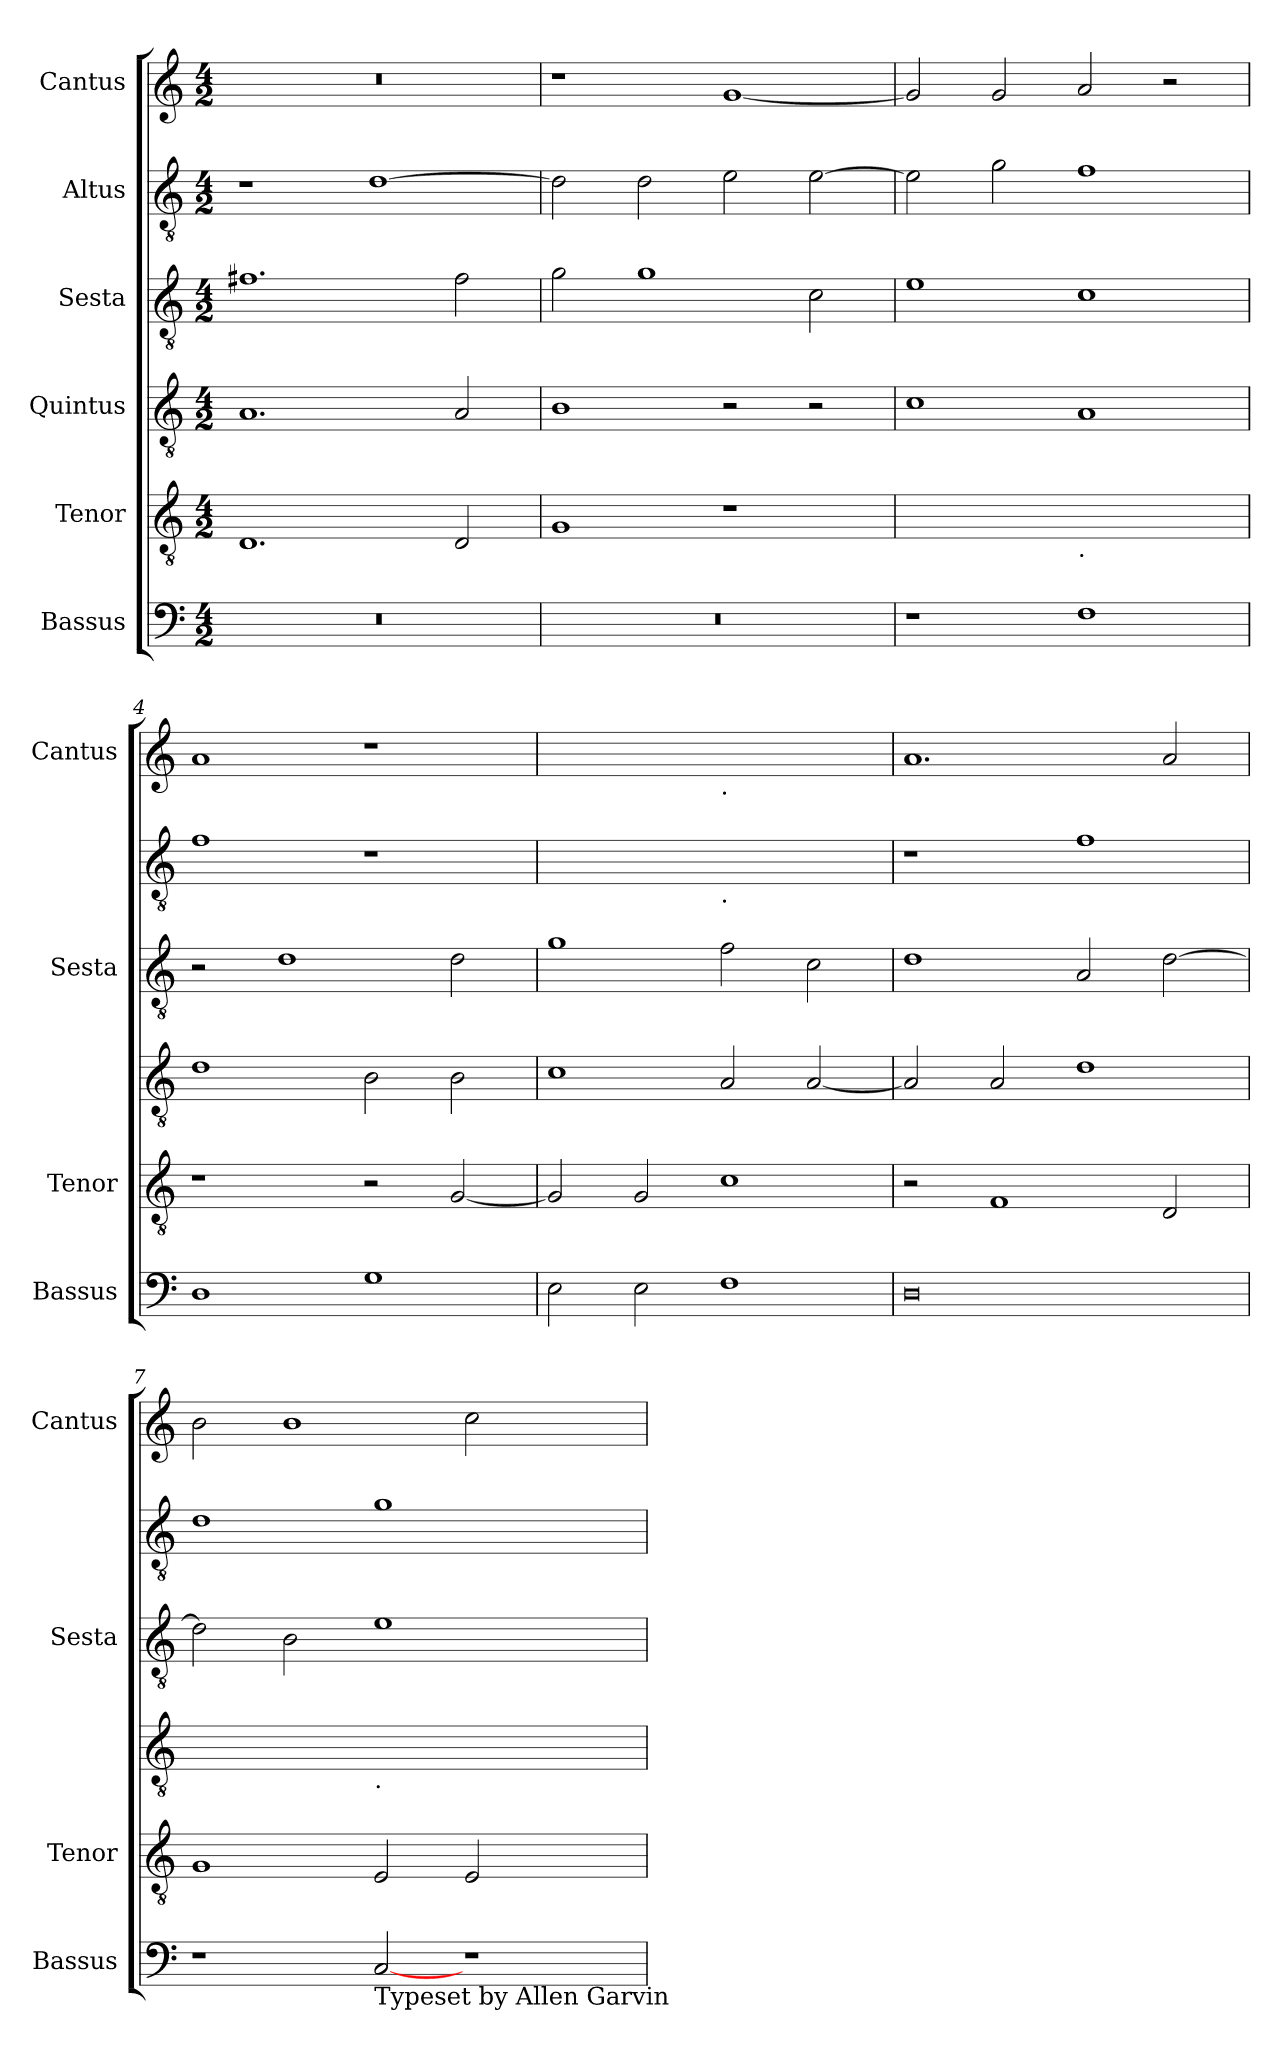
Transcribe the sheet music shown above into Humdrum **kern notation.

**kern	**kern	**kern	**kern	**kern	**kern
*part6	*part5	*part4	*part3	*part2	*part1
*staff6	*staff5	*staff4	*staff3	*staff2	*staff1
*I"Bassus	*I"Tenor	*I"Quintus	*I"Sesta	*I"Altus	*I"Cantus
*I'Bassus	*I'Tenor	*	*I'Sesta	*	*I'Cantus
*clefF4	*clefGv2	*clefGv2	*clefGv2	*clefGv2	*clefG2
*k[]	*k[]	*k[]	*k[]	*k[]	*k[]
*M4/2	*M4/2	*M4/2	*M4/2	*M4/2	*M4/2
=1	=1	=1	=1	=1	=1
0r	1.D	1.A	1.f#X	1r	0r
.	.	.	.	[1d	.
.	2D/	2A/	2f#\	.	.
=2	=2	=2	=2	=2	=2
0r	1G	1B	2g\	2d\]	1r
.	.	.	1g	2d\	.
.	1r	2r	.	2e\	[1g
.	.	2r	2c\	[2e\	.
=3	=3	=3	=3	=3	=3
*	*^	*	*	*	*
1r	0ryy	1ryy	1c	1e	2e\]	2g/]
.	.	.	.	.	2g\	2g/
!	!	!LO:TX:b:t=.	!	!	!	!
1F	.	1ryy	1A	1c	1f	2a
.	.	.	.	.	.	2r
*	*v	*v	*	*	*	*
=4	=4	=4	=4	=4	=4
1D	1r	1d	2r	1f	1a
.	.	.	1d	.	.
1G	2r	2B\	.	1r	1r
.	[2G/	2B\	2d\	.	.
=5	=5	=5	=5	=5	=5
*	*	*	*	*^	*^
2E\	2G/]	1c	1g	0ryy	1ryy	0ryy	1ryy
2E\	2G/	.	.	.	.	.	.
!	!	!	!	!	!	!	!LO:TX:b:t=.
!	!	!	!	!	!LO:TX:b:t=.	!	!
1F	1c	2A/	2f\	.	1ryy	.	1ryy
.	.	[2A/	2c\	.	.	.	.
*	*	*	*	*v	*v	*	*
*	*	*	*	*	*v	*v
=6	=6	=6	=6	=6	=6
0D	2r	2A/]	1d	1r	1.a
.	1F	2A/	.	.	.
.	.	1d	2A/	1f	.
.	2D/	.	[2d\	.	2a/
=7	=7	=7	=7	=7	=7
*	*	*^	*	*	*
1r	1G	0ryy	1ryy	2d\]	1d	2b\
.	.	.	.	2B\	.	1b
!	!	!	!LO:TX:b:t=.	!	!	!
!LO:TX:b:t=Typeset by Allen Garvin	!	!	!	!	!	!
[2C/	2E/	.	1.ryy	1e	1g	.
1r	2E/	.	.	.	.	2cc\
.	2ryy	2ryy	.	2ryy	2ryy	2ryy
*	*	*v	*v	*	*	*
=	=	=	=	=	=
*-	*-	*-	*-	*-	*-
